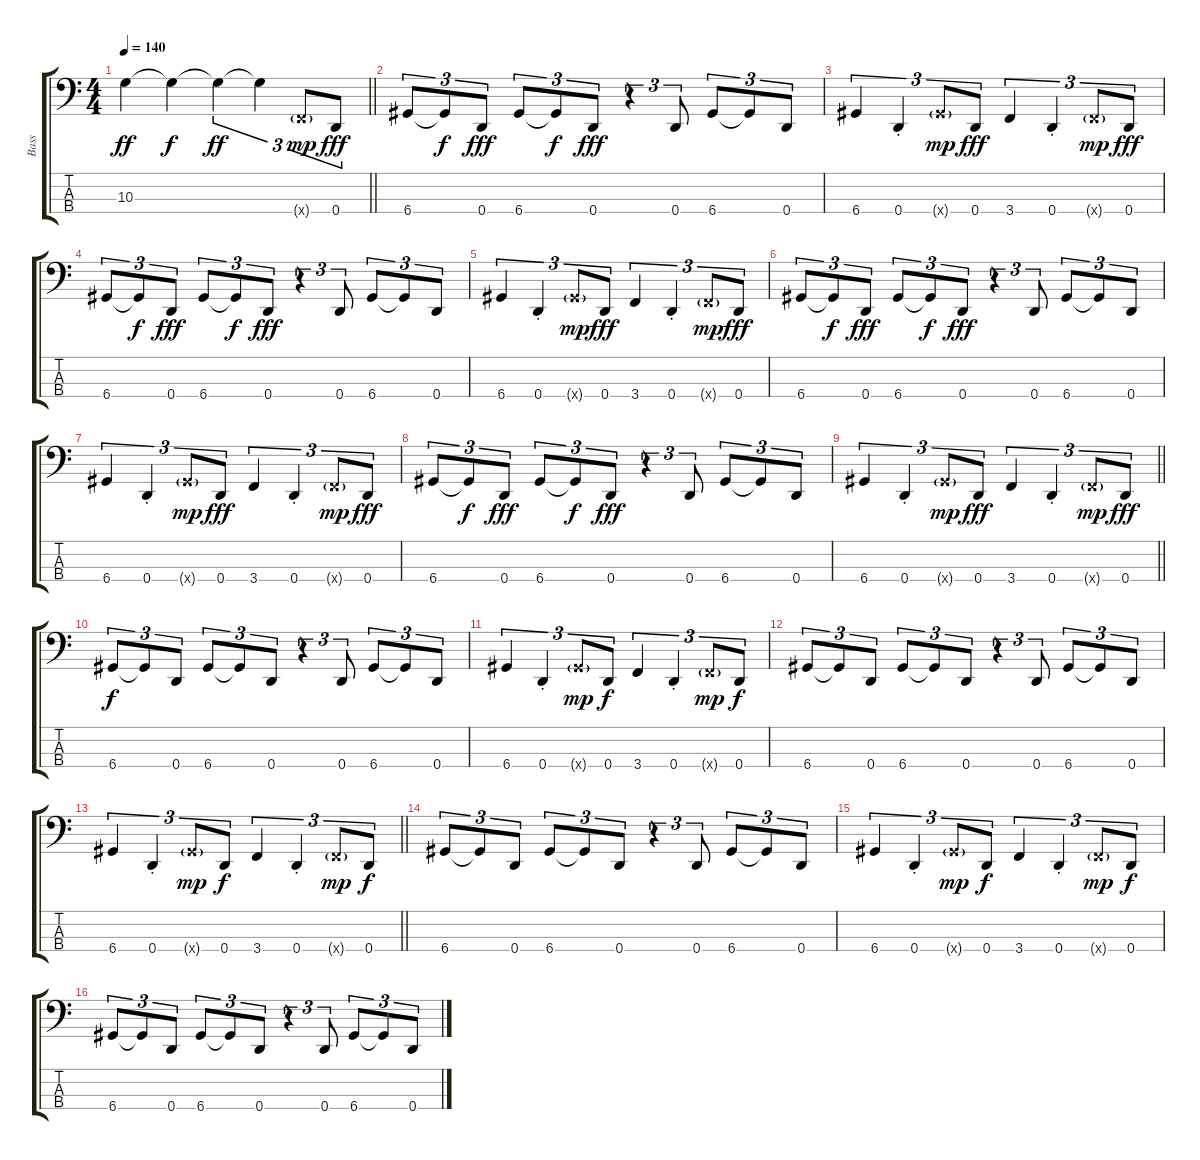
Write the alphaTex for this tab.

\track ("Bass" "Bass") {instrument electricbassfinger}
\staff {score tabs}
\tuning (G2 D2 A1 D1) {hide}
\ts (4 4)
\tempo 140
\clef f4
\barLineRight lightlight
\ks c
10.3{t}.4{dy ff} 10.3{t}.4{dy f} 10.3{t}.4{tu (3 2) dy ff} 10.3{t}.4{tu (3 2)} 3.4{g x}.8{tu (3 2) dy mp} 0.4.8{tu (3 2) dy fff} |
\section ("" "")
6.4.8{tu (3 2)} 6.4{t}.8{tu (3 2) dy f} 0.4.8{tu (3 2) dy fff} 6.4.8{tu (3 2)} 6.4{t}.8{tu (3 2) dy f} 0.4.8{tu (3 2) dy fff} r.4{tu (3 2)} 0.4.8{tu (3 2)} 6.4.8{tu (3 2)} 6.4{t}.8{tu (3 2)} 0.4.8{tu (3 2)} |
6.4.4{tu (3 2)} 0.4{st}.4{tu (3 2)} 6.4{g x}.8{tu (3 2) dy mp} 0.4.8{tu (3 2) dy fff} 3.4.4{tu (3 2)} 0.4{st}.4{tu (3 2)} 3.4{g x}.8{tu (3 2) dy mp} 0.4.8{tu (3 2) dy fff} |
6.4.8{tu (3 2)} 6.4{t}.8{tu (3 2) dy f} 0.4.8{tu (3 2) dy fff} 6.4.8{tu (3 2)} 6.4{t}.8{tu (3 2) dy f} 0.4.8{tu (3 2) dy fff} r.4{tu (3 2)} 0.4.8{tu (3 2)} 6.4.8{tu (3 2)} 6.4{t}.8{tu (3 2)} 0.4.8{tu (3 2)} |
6.4.4{tu (3 2)} 0.4{st}.4{tu (3 2)} 6.4{g x}.8{tu (3 2) dy mp} 0.4.8{tu (3 2) dy fff} 3.4.4{tu (3 2)} 0.4{st}.4{tu (3 2)} 3.4{g x}.8{tu (3 2) dy mp} 0.4.8{tu (3 2) dy fff} |
6.4.8{tu (3 2)} 6.4{t}.8{tu (3 2) dy f} 0.4.8{tu (3 2) dy fff} 6.4.8{tu (3 2)} 6.4{t}.8{tu (3 2) dy f} 0.4.8{tu (3 2) dy fff} r.4{tu (3 2)} 0.4.8{tu (3 2)} 6.4.8{tu (3 2)} 6.4{t}.8{tu (3 2)} 0.4.8{tu (3 2)} |
6.4.4{tu (3 2)} 0.4{st}.4{tu (3 2)} 6.4{g x}.8{tu (3 2) dy mp} 0.4.8{tu (3 2) dy fff} 3.4.4{tu (3 2)} 0.4{st}.4{tu (3 2)} 3.4{g x}.8{tu (3 2) dy mp} 0.4.8{tu (3 2) dy fff} |
6.4.8{tu (3 2)} 6.4{t}.8{tu (3 2) dy f} 0.4.8{tu (3 2) dy fff} 6.4.8{tu (3 2)} 6.4{t}.8{tu (3 2) dy f} 0.4.8{tu (3 2) dy fff} r.4{tu (3 2)} 0.4.8{tu (3 2)} 6.4.8{tu (3 2)} 6.4{t}.8{tu (3 2)} 0.4.8{tu (3 2)} |
\barLineRight lightlight
6.4.4{tu (3 2)} 0.4{st}.4{tu (3 2)} 6.4{g x}.8{tu (3 2) dy mp} 0.4.8{tu (3 2) dy fff} 3.4.4{tu (3 2)} 0.4{st}.4{tu (3 2)} 3.4{g x}.8{tu (3 2) dy mp} 0.4.8{tu (3 2) dy fff} |
\section ("" "")
6.4.8{tu (3 2) dy f} 6.4{t}.8{tu (3 2)} 0.4.8{tu (3 2)} 6.4.8{tu (3 2)} 6.4{t}.8{tu (3 2)} 0.4.8{tu (3 2)} r.4{tu (3 2)} 0.4.8{tu (3 2)} 6.4.8{tu (3 2)} 6.4{t}.8{tu (3 2)} 0.4.8{tu (3 2)} |
6.4.4{tu (3 2)} 0.4{st}.4{tu (3 2)} 6.4{g x}.8{tu (3 2) dy mp} 0.4.8{tu (3 2) dy f} 3.4.4{tu (3 2)} 0.4{st}.4{tu (3 2)} 3.4{g x}.8{tu (3 2) dy mp} 0.4.8{tu (3 2) dy f} |
6.4.8{tu (3 2)} 6.4{t}.8{tu (3 2)} 0.4.8{tu (3 2)} 6.4.8{tu (3 2)} 6.4{t}.8{tu (3 2)} 0.4.8{tu (3 2)} r.4{tu (3 2)} 0.4.8{tu (3 2)} 6.4.8{tu (3 2)} 6.4{t}.8{tu (3 2)} 0.4.8{tu (3 2)} |
\barLineRight lightlight
6.4.4{tu (3 2)} 0.4{st}.4{tu (3 2)} 6.4{g x}.8{tu (3 2) dy mp} 0.4.8{tu (3 2) dy f} 3.4.4{tu (3 2)} 0.4{st}.4{tu (3 2)} 3.4{g x}.8{tu (3 2) dy mp} 0.4.8{tu (3 2) dy f} |
6.4.8{tu (3 2)} 6.4{t}.8{tu (3 2)} 0.4.8{tu (3 2)} 6.4.8{tu (3 2)} 6.4{t}.8{tu (3 2)} 0.4.8{tu (3 2)} r.4{tu (3 2)} 0.4.8{tu (3 2)} 6.4.8{tu (3 2)} 6.4{t}.8{tu (3 2)} 0.4.8{tu (3 2)} |
6.4.4{tu (3 2)} 0.4{st}.4{tu (3 2)} 6.4{g x}.8{tu (3 2) dy mp} 0.4.8{tu (3 2) dy f} 3.4.4{tu (3 2)} 0.4{st}.4{tu (3 2)} 3.4{g x}.8{tu (3 2) dy mp} 0.4.8{tu (3 2) dy f} |
6.4.8{tu (3 2)} 6.4{t}.8{tu (3 2)} 0.4.8{tu (3 2)} 6.4.8{tu (3 2)} 6.4{t}.8{tu (3 2)} 0.4.8{tu (3 2)} r.4{tu (3 2)} 0.4.8{tu (3 2)} 6.4.8{tu (3 2)} 6.4{t}.8{tu (3 2)} 0.4.8{tu (3 2)}
